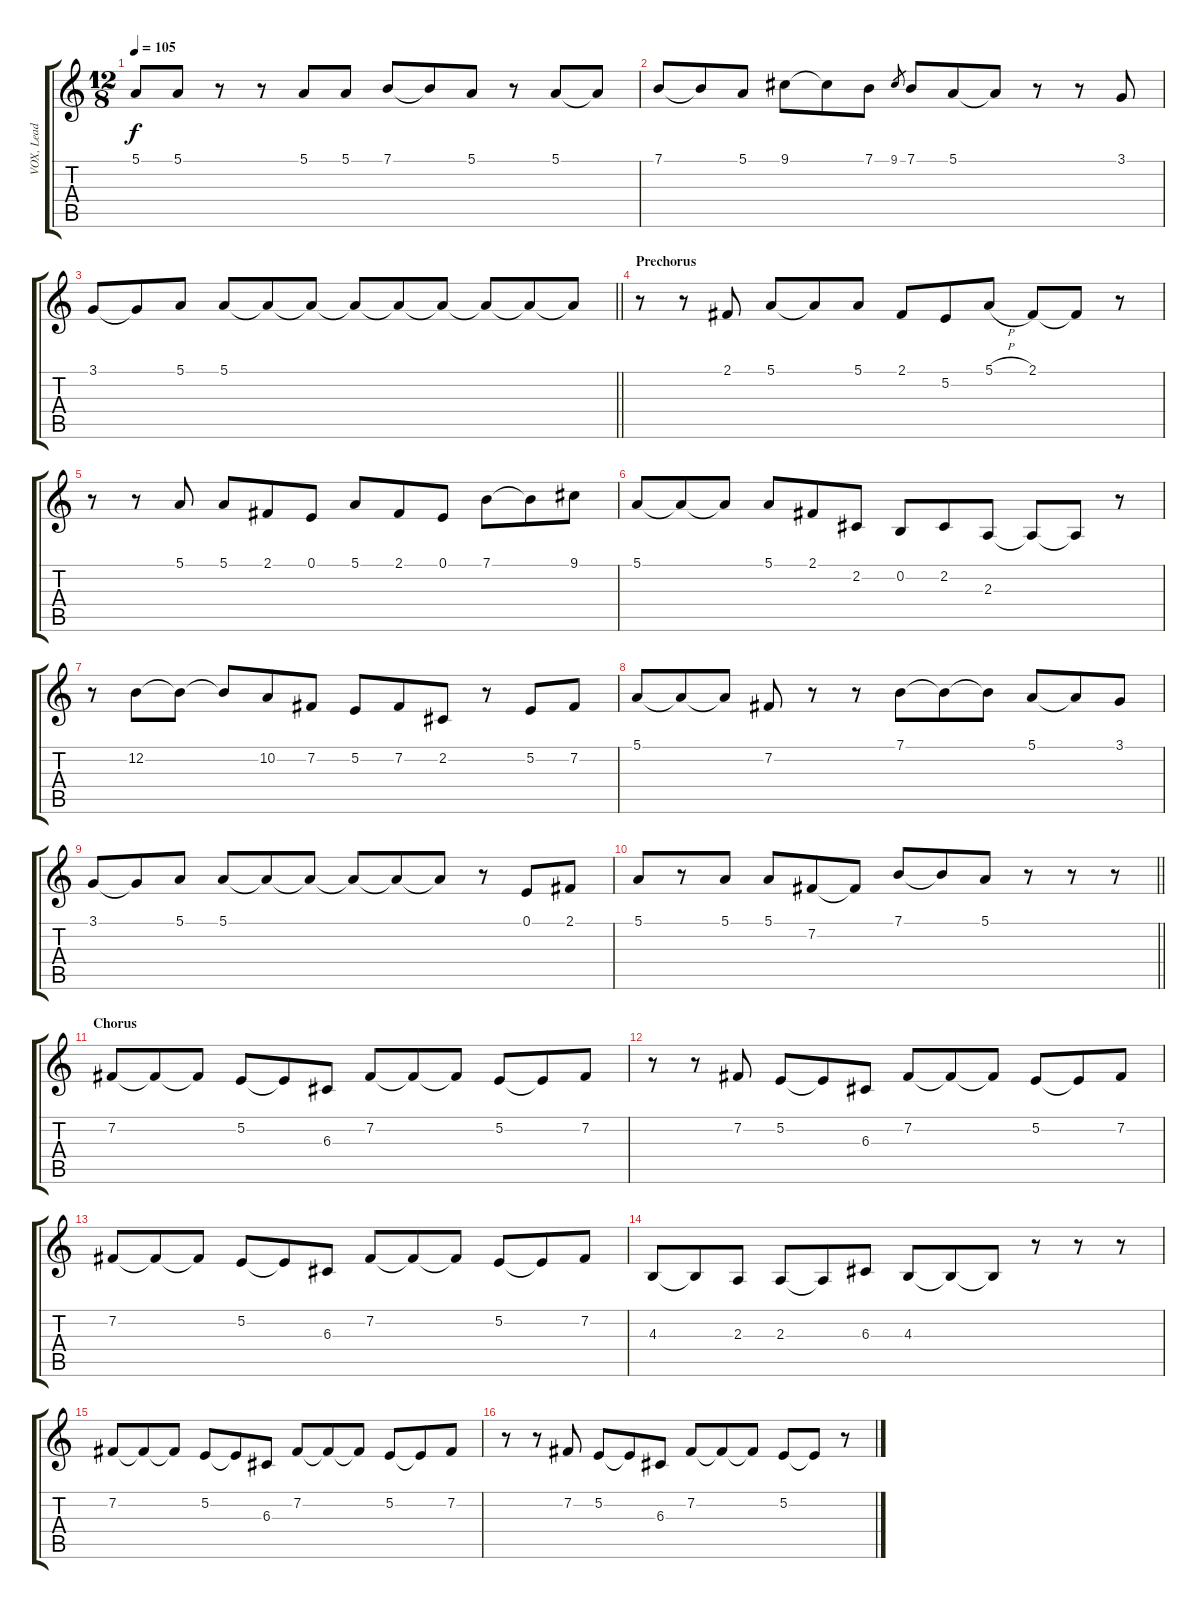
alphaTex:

\track ("VOX, Lead" "VOX, Lead") {instrument lead6voice}
\staff {score tabs}
\tuning (E4 B3 G3 D3 A2 E2) {hide}
\ts (12 8)
\tempo 105
\clef g2
\ks c
5.1.8{dy f} 5.1.8 r.8 r.8 5.1.8 5.1.8 7.1.8 7.1{t}.8 5.1.8 r.8 5.1.8 5.1{t}.8 |
7.1.8 7.1{t}.8 5.1.8 9.1.8 9.1{t}.8 7.1.8 9.1.8{gr} 7.1.8 5.1.8 5.1{t}.8 r.8 r.8 3.1.8 |
\barLineRight lightlight
3.1.8 3.1{t}.8 5.1.8 5.1.8 5.1{t}.8 5.1{t}.8 5.1{t}.8 5.1{t}.8 5.1{t}.8 5.1{t}.8 5.1{t}.8 5.1{t}.8 |
\section ("" "Prechorus")
r.8 r.8 2.1.8 5.1.8 5.1{t}.8 5.1.8 2.1.8 5.2.8 5.1{h}.8 2.1.8 2.1{t}.8 r.8 |
r.8 r.8 5.1.8 5.1.8 2.1.8 0.1.8 5.1.8 2.1.8 0.1.8 7.1.8 7.1{t}.8 9.1.8 |
5.1.8 5.1{t}.8 5.1{t}.8 5.1.8 2.1.8 2.2.8 0.2.8 2.2.8 2.3.8 2.3{t}.8 2.3{t}.8 r.8 |
r.8 12.2.8 12.2{t}.8 12.2{t}.8 10.2.8 7.2.8 5.2.8 7.2.8 2.2.8 r.8 5.2.8 7.2.8 |
5.1.8 5.1{t}.8 5.1{t}.8 7.2.8 r.8 r.8 7.1.8 7.1{t}.8 7.1{t}.8 5.1.8 5.1{t}.8 3.1.8 |
3.1.8 3.1{t}.8 5.1.8 5.1.8 5.1{t}.8 5.1{t}.8 5.1{t}.8 5.1{t}.8 5.1{t}.8 r.8 0.1.8 2.1.8 |
\barLineRight lightlight
5.1.8 r.8 5.1.8 5.1.8 7.2.8 7.2{t}.8 7.1.8 7.1{t}.8 5.1.8 r.8 r.8 r.8 |
\section ("" "Chorus")
7.2.8 7.2{t}.8 7.2{t}.8 5.2.8 5.2{t}.8 6.3.8 7.2.8 7.2{t}.8 7.2{t}.8 5.2.8 5.2{t}.8 7.2.8 |
r.8 r.8 7.2.8 5.2.8 5.2{t}.8 6.3.8 7.2.8 7.2{t}.8 7.2{t}.8 5.2.8 5.2{t}.8 7.2.8 |
7.2.8 7.2{t}.8 7.2{t}.8 5.2.8 5.2{t}.8 6.3.8 7.2.8 7.2{t}.8 7.2{t}.8 5.2.8 5.2{t}.8 7.2.8 |
4.3.8 4.3{t}.8 2.3.8 2.3.8 2.3{t}.8 6.3.8 4.3.8 4.3{t}.8 4.3{t}.8 r.8 r.8 r.8 |
7.2.8 7.2{t}.8 7.2{t}.8 5.2.8 5.2{t}.8 6.3.8 7.2.8 7.2{t}.8 7.2{t}.8 5.2.8 5.2{t}.8 7.2.8 |
r.8 r.8 7.2.8 5.2.8 5.2{t}.8 6.3.8 7.2.8 7.2{t}.8 7.2{t}.8 5.2.8 5.2{t}.8 r.8
